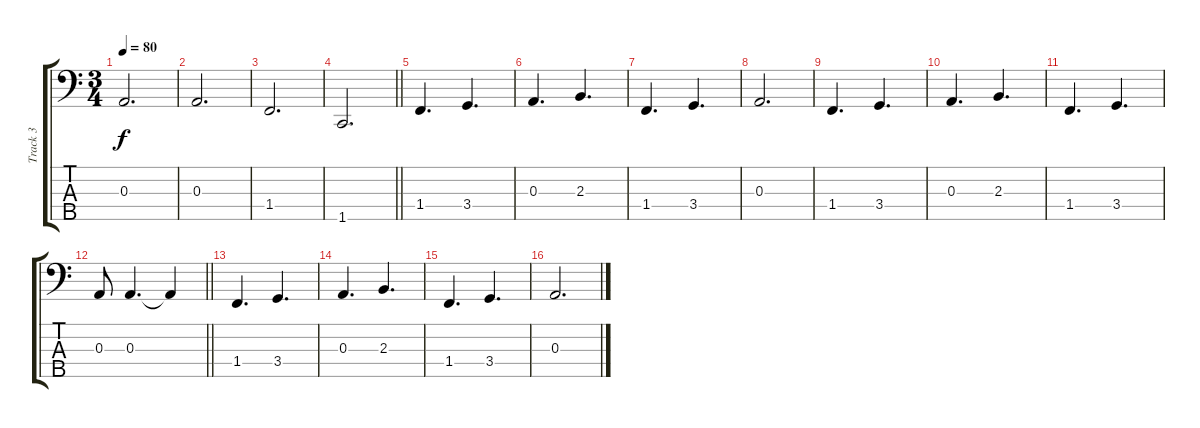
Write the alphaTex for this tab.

\track ("Track 3" "Track 3") {instrument electricbassfinger}
\staff {score tabs}
\tuning (G2 D2 A1 E1 B0) {hide}
\ts (3 4)
\tempo 80
\clef f4
\ks c
0.3.2{d dy f} |
0.3.2{d} |
1.4.2{d} |
\barLineRight lightlight
1.5.2{d} |
1.4.4{d} 3.4.4{d} |
0.3.4{d} 2.3.4{d} |
1.4.4{d} 3.4.4{d} |
0.3.2{d} |
1.4.4{d} 3.4.4{d} |
0.3.4{d} 2.3.4{d} |
1.4.4{d} 3.4.4{d} |
\barLineRight lightlight
0.3.8 0.3.4{d} 0.3{t}.4 |
1.4.4{d} 3.4.4{d} |
0.3.4{d} 2.3.4{d} |
1.4.4{d} 3.4.4{d} |
0.3.2{d}
